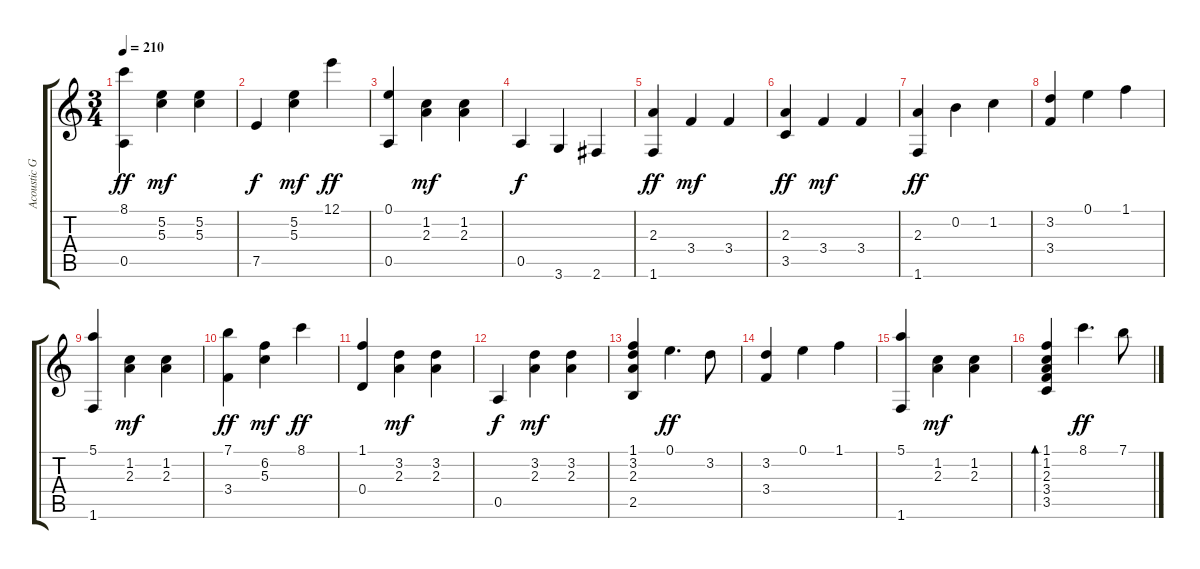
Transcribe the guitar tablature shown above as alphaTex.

\track ("Acoustic Guitar" "Acoustic G") {instrument acousticguitarnylon}
\staff {score tabs}
\tuning (E4 B3 G3 D3 A2 E2) {hide}
\ts (3 4)
\tempo 210
\clef g2
\ks c
(8.1 0.5).4{dy ff} (5.2 5.3).4{dy mf} (5.2 5.3).4 |
7.5.4{dy f} (5.2 5.3).4{dy mf} 12.1.4{dy ff} |
(0.1 0.5).4 (1.2 2.3).4{dy mf} (1.2 2.3).4 |
0.5.4{dy f} 3.6.4 2.6.4 |
(2.3 1.6).4{dy ff} 3.4.4{dy mf} 3.4.4 |
(2.3 3.5).4{dy ff} 3.4.4{dy mf} 3.4.4 |
(2.3 1.6).4{dy ff} 0.2.4 1.2.4 |
(3.2 3.4).4 0.1.4 1.1.4 |
(5.1 1.6).4 (1.2 2.3).4{dy mf} (1.2 2.3).4 |
(7.1 3.4).4{dy ff} (6.2 5.3).4{dy mf} 8.1.4{dy ff} |
(1.1 0.4).4 (3.2 2.3).4{dy mf} (3.2 2.3).4 |
0.5.4{dy f} (3.2 2.3).4{dy mf} (3.2 2.3).4 |
(1.1 3.2 2.3 2.5).4 0.1.4{d dy ff} 3.2.8 |
(3.2 3.4).4 0.1.4 1.1.4 |
(5.1 1.6).4 (1.2 2.3).4{dy mf} (1.2 2.3).4 |
(1.1 1.2 2.3 3.4 3.5).4{bd 60} 8.1.4{d dy ff} 7.1.8
